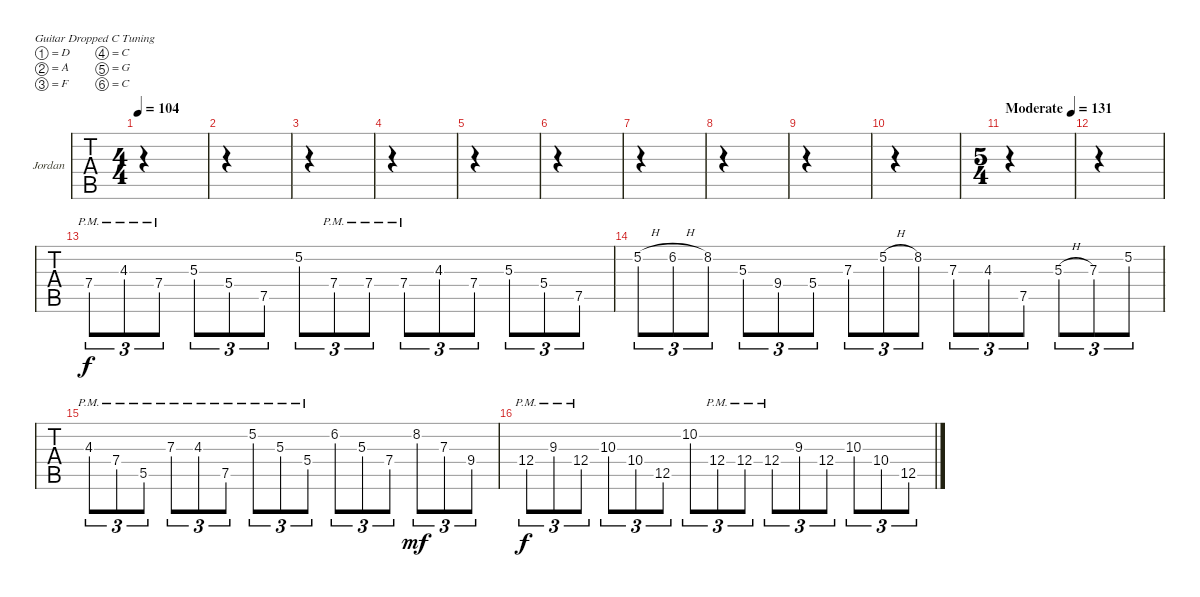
\bracketExtendMode groupsimilarinstruments
\firstSystemTrackNameOrientation horizontal
\otherSystemsTrackNameOrientation horizontal
\track ("Jordan" "Jordan") {instrument electricguitarclean}
\staff {tabs}
\tuning (D4 A3 F3 C3 G2 C2)
\ts (4 4)
\tempo 104
\clef g2
\ks c
|
|
|
|
|
|
|
|
|
|
\ts (5 4)
\tempo (131 "Moderate")
|
|
7.4{pm}.8{tu (3 2)} 4.3{pm}.8{tu (3 2)} 7.4{pm}.8{tu (3 2)} 5.3.8{tu (3 2)} 5.4.8{tu (3 2)} 7.5.8{tu (3 2)} 5.2.8{tu (3 2)} 7.4{pm}.8{tu (3 2)} 7.4{pm}.8{tu (3 2)} 7.4{pm}.8{tu (3 2)} 4.3.8{tu (3 2)} 7.4.8{tu (3 2)} 5.3.8{tu (3 2)} 5.4.8{tu (3 2)} 7.5.8{tu (3 2)} |
5.2{h}.8{tu (3 2)} 6.2{h}.8{tu (3 2)} 8.2.8{tu (3 2)} 5.3.8{tu (3 2)} 9.4.8{tu (3 2)} 5.4.8{tu (3 2)} 7.3.8{tu (3 2)} 5.2{h}.8{tu (3 2)} 8.2.8{tu (3 2)} 7.3.8{tu (3 2)} 4.3.8{tu (3 2)} 7.5.8{tu (3 2)} 5.3{h}.8{tu (3 2)} 7.3.8{tu (3 2)} 5.2.8{tu (3 2)} |
4.3{pm}.8{tu (3 2)} 7.4{pm}.8{tu (3 2)} 5.5{pm}.8{tu (3 2)} 7.3{pm}.8{tu (3 2)} 4.3{pm}.8{tu (3 2)} 7.5{pm}.8{tu (3 2)} 5.2{pm}.8{tu (3 2)} 5.3{pm}.8{tu (3 2)} 5.4{pm}.8{tu (3 2)} 6.2.8{tu (3 2)} 5.3.8{tu (3 2)} 7.4.8{tu (3 2)} 8.2.8{tu (3 2) dy mf} 7.3.8{tu (3 2)} 9.4.8{tu (3 2)} |
12.4{pm}.8{tu (3 2) dy f} 9.3{pm}.8{tu (3 2)} 12.4{pm}.8{tu (3 2)} 10.3.8{tu (3 2)} 10.4.8{tu (3 2)} 12.5.8{tu (3 2)} 10.2.8{tu (3 2)} 12.4{pm}.8{tu (3 2)} 12.4{pm}.8{tu (3 2)} 12.4{pm}.8{tu (3 2)} 9.3.8{tu (3 2)} 12.4.8{tu (3 2)} 10.3.8{tu (3 2)} 10.4.8{tu (3 2)} 12.5.8{tu (3 2)}
